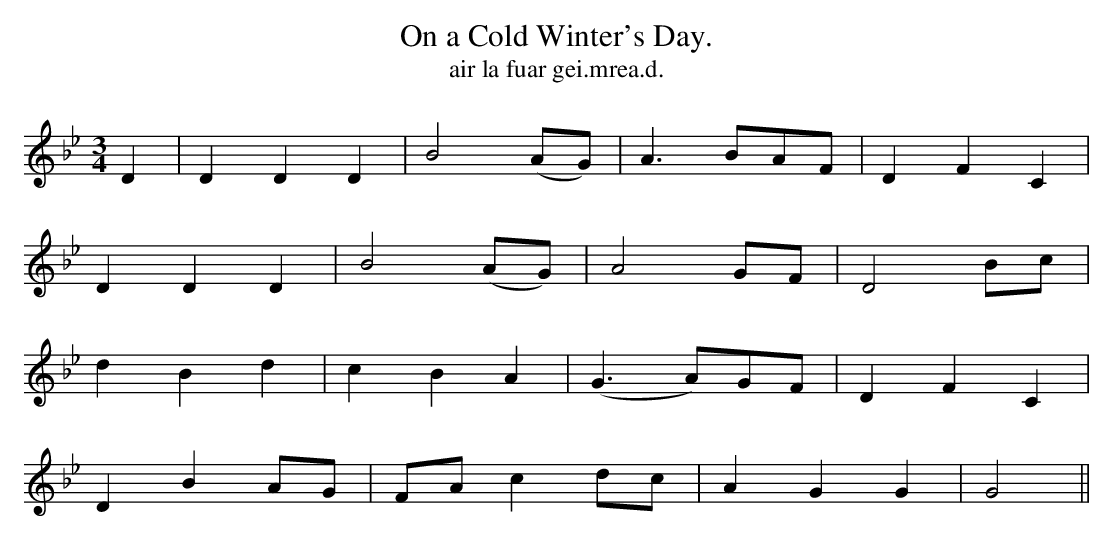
X:1
T:On a Cold Winter's Day.
T:air la fuar gei.mrea.d.
M:3/4
L:1/8
K:Gm
D2|D2 D2 D2|B4 (AG)|A3 BAF|D2 F2 C2|
D2 D2 D2|B4 (AG)|A4 GF|D4 Bc|
d2 B2 d2|c2 B2 A2|(G3 A)GF|D2 F2 C2|
D2 B2 AG|FA c2 dc|A2 G2 G2|G4||
